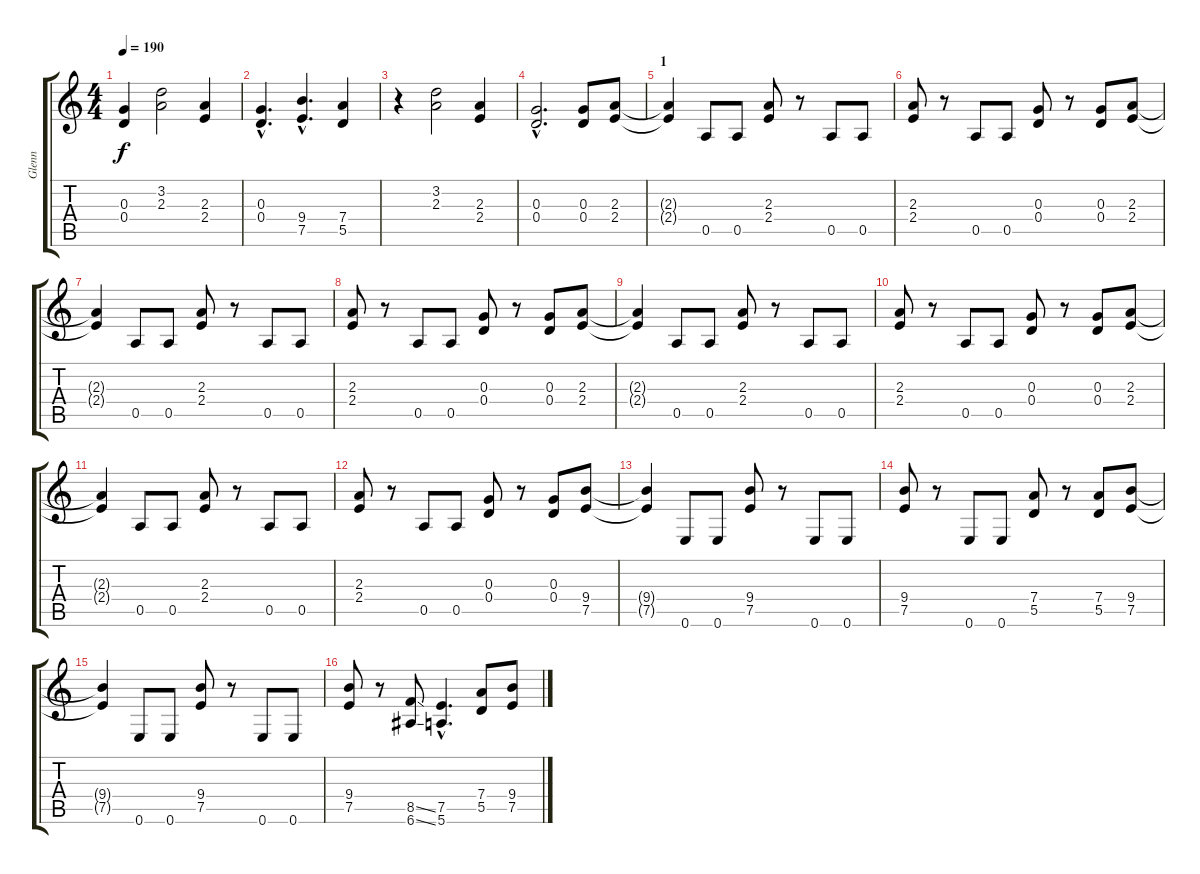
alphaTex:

\track ("Glenn" "Glenn") {instrument distortionguitar}
\staff {score tabs}
\tuning (E4 B3 G3 D3 A2 E2) {hide}
\ts (4 4)
\tempo 190
\clef g2
\ks c
(0.3{t} 0.4{t}).4{dy f} (3.2 2.3).2 (2.3 2.4).4 |
(0.3{hac} 0.4{hac}).4{d} (9.4{hac} 7.5{hac}).4{d} (7.4 5.5).4 |
r.4 (3.2 2.3).2 (2.3 2.4).4 |
(0.3{hac} 0.4{hac}).2{d} (0.3 0.4).8 (2.3 2.4).8 |
\section ("" "1")
(2.3{t} 2.4{t}).4 0.5.8 0.5.8 (2.3 2.4).8 r.8 0.5.8 0.5.8 |
(2.3 2.4).8 r.8 0.5.8 0.5.8 (0.3 0.4).8 r.8 (0.3 0.4).8 (2.3 2.4).8 |
(2.3{t} 2.4{t}).4 0.5.8 0.5.8 (2.3 2.4).8 r.8 0.5.8 0.5.8 |
(2.3 2.4).8 r.8 0.5.8 0.5.8 (0.3 0.4).8 r.8 (0.3 0.4).8 (2.3 2.4).8 |
(2.3{t} 2.4{t}).4 0.5.8 0.5.8 (2.3 2.4).8 r.8 0.5.8 0.5.8 |
(2.3 2.4).8 r.8 0.5.8 0.5.8 (0.3 0.4).8 r.8 (0.3 0.4).8 (2.3 2.4).8 |
(2.3{t} 2.4{t}).4 0.5.8 0.5.8 (2.3 2.4).8 r.8 0.5.8 0.5.8 |
(2.3 2.4).8 r.8 0.5.8 0.5.8 (0.3 0.4).8 r.8 (0.3 0.4).8 (9.4 7.5).8 |
(9.4{t} 7.5{t}).4 0.6.8 0.6.8 (9.4 7.5).8 r.8 0.6.8 0.6.8 |
(9.4 7.5).8 r.8 0.6.8 0.6.8 (7.4 5.5).8 r.8 (7.4 5.5).8 (9.4 7.5).8 |
(9.4{t} 7.5{t}).4 0.6.8 0.6.8 (9.4 7.5).8 r.8 0.6.8 0.6.8 |
(9.4 7.5).8 r.8 (8.5{ss} 6.6{ss}).8 (7.5{hac} 5.6{hac}).4{d} (7.4 5.5).8 (9.4 7.5).8
